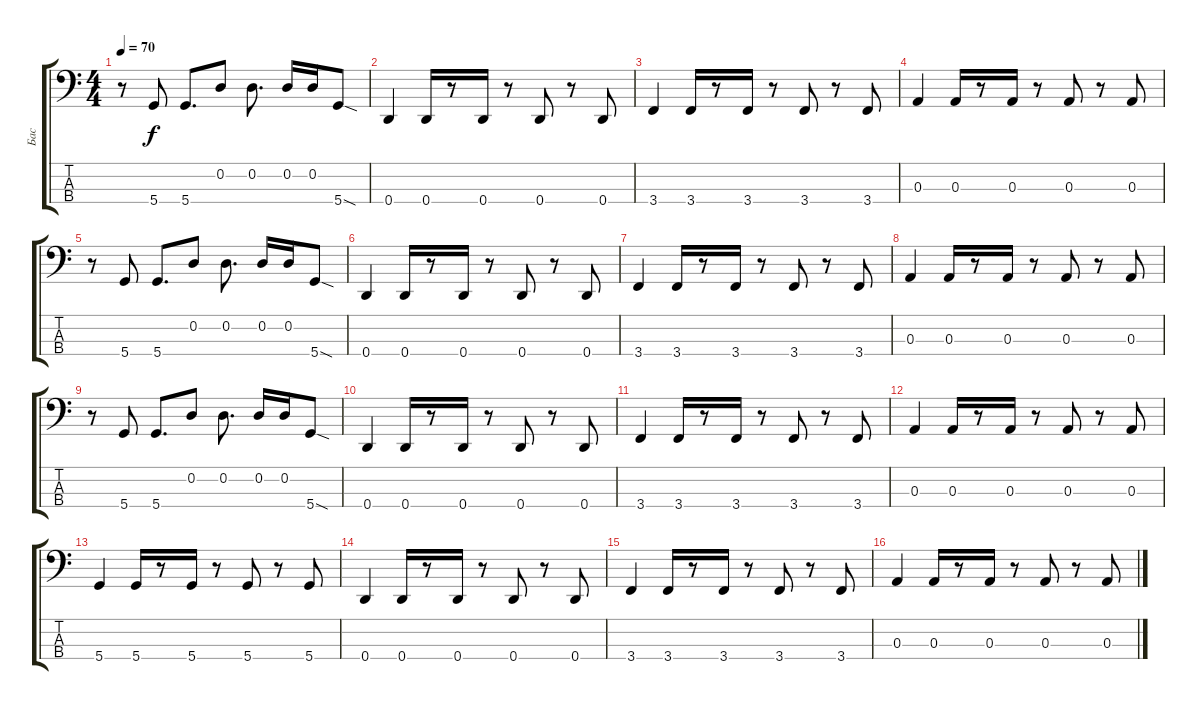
\track ("Бас" "Бас") {instrument electricbassfinger}
\staff {score tabs}
\tuning (G2 D2 A1 D1) {hide}
\ts (4 4)
\tempo 70
\clef f4
\ks c
r.8{dy f} 5.4.8 5.4.8{d} 0.2.8 0.2.8{d} 0.2.16 0.2.16 5.4{sod}.8 |
0.4.4 0.4.16 r.8 0.4.16 r.8 0.4.8 r.8 0.4.8 |
3.4.4 3.4.16 r.8 3.4.16 r.8 3.4.8 r.8 3.4.8 |
0.3.4 0.3.16 r.8 0.3.16 r.8 0.3.8 r.8 0.3.8 |
r.8 5.4.8 5.4.8{d} 0.2.8 0.2.8{d} 0.2.16 0.2.16 5.4{sod}.8 |
0.4.4 0.4.16 r.8 0.4.16 r.8 0.4.8 r.8 0.4.8 |
3.4.4 3.4.16 r.8 3.4.16 r.8 3.4.8 r.8 3.4.8 |
0.3.4 0.3.16 r.8 0.3.16 r.8 0.3.8 r.8 0.3.8 |
r.8 5.4.8 5.4.8{d} 0.2.8 0.2.8{d} 0.2.16 0.2.16 5.4{sod}.8 |
0.4.4 0.4.16 r.8 0.4.16 r.8 0.4.8 r.8 0.4.8 |
3.4.4 3.4.16 r.8 3.4.16 r.8 3.4.8 r.8 3.4.8 |
0.3.4 0.3.16 r.8 0.3.16 r.8 0.3.8 r.8 0.3.8 |
5.4.4 5.4.16 r.8 5.4.16 r.8 5.4.8 r.8 5.4.8 |
0.4.4 0.4.16 r.8 0.4.16 r.8 0.4.8 r.8 0.4.8 |
3.4.4 3.4.16 r.8 3.4.16 r.8 3.4.8 r.8 3.4.8 |
0.3.4 0.3.16 r.8 0.3.16 r.8 0.3.8 r.8 0.3.8
